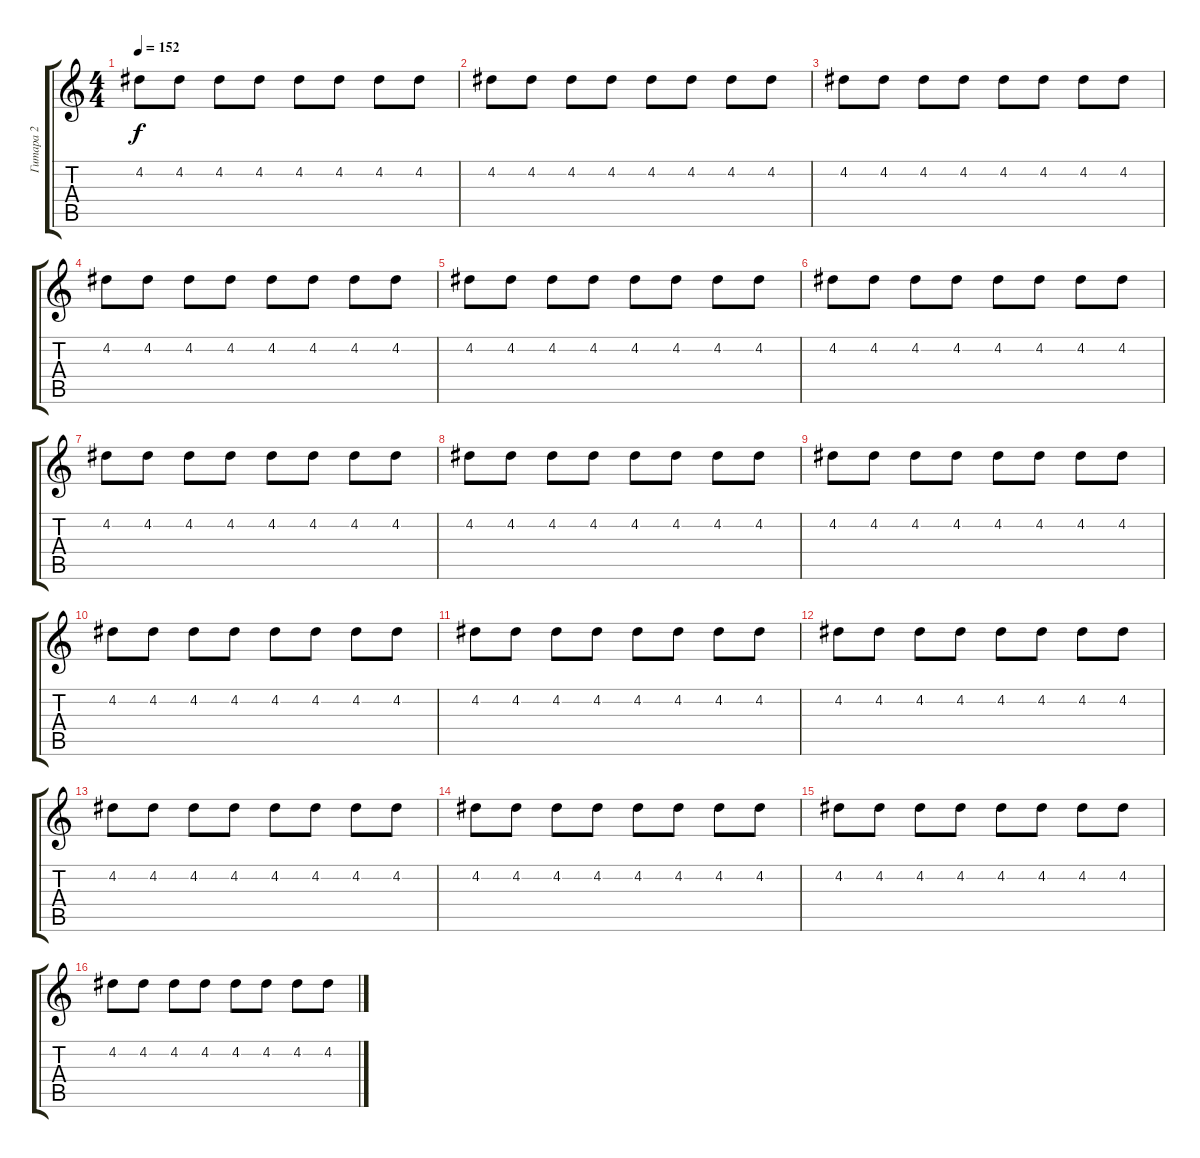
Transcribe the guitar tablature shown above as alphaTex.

\track ("Гитара 2" "Гитара 2") {instrument overdrivenguitar}
\staff {score tabs}
\tuning (E4 B3 G3 D3 A2 E2) {hide}
\ts (4 4)
\tempo 152
\clef g2
\ks c
4.2.8{dy f} 4.2.8 4.2.8 4.2.8 4.2.8 4.2.8 4.2.8 4.2.8 |
4.2.8 4.2.8 4.2.8 4.2.8 4.2.8 4.2.8 4.2.8 4.2.8 |
4.2.8 4.2.8 4.2.8 4.2.8 4.2.8 4.2.8 4.2.8 4.2.8 |
4.2.8 4.2.8 4.2.8 4.2.8 4.2.8 4.2.8 4.2.8 4.2.8 |
4.2.8 4.2.8 4.2.8 4.2.8 4.2.8 4.2.8 4.2.8 4.2.8 |
4.2.8 4.2.8 4.2.8 4.2.8 4.2.8 4.2.8 4.2.8 4.2.8 |
4.2.8 4.2.8 4.2.8 4.2.8 4.2.8 4.2.8 4.2.8 4.2.8 |
4.2.8 4.2.8 4.2.8 4.2.8 4.2.8 4.2.8 4.2.8 4.2.8 |
4.2.8 4.2.8 4.2.8 4.2.8 4.2.8 4.2.8 4.2.8 4.2.8 |
4.2.8 4.2.8 4.2.8 4.2.8 4.2.8 4.2.8 4.2.8 4.2.8 |
4.2.8 4.2.8 4.2.8 4.2.8 4.2.8 4.2.8 4.2.8 4.2.8 |
4.2.8 4.2.8 4.2.8 4.2.8 4.2.8 4.2.8 4.2.8 4.2.8 |
4.2.8 4.2.8 4.2.8 4.2.8 4.2.8 4.2.8 4.2.8 4.2.8 |
4.2.8 4.2.8 4.2.8 4.2.8 4.2.8 4.2.8 4.2.8 4.2.8 |
4.2.8 4.2.8 4.2.8 4.2.8 4.2.8 4.2.8 4.2.8 4.2.8 |
4.2.8 4.2.8 4.2.8 4.2.8 4.2.8 4.2.8 4.2.8 4.2.8
